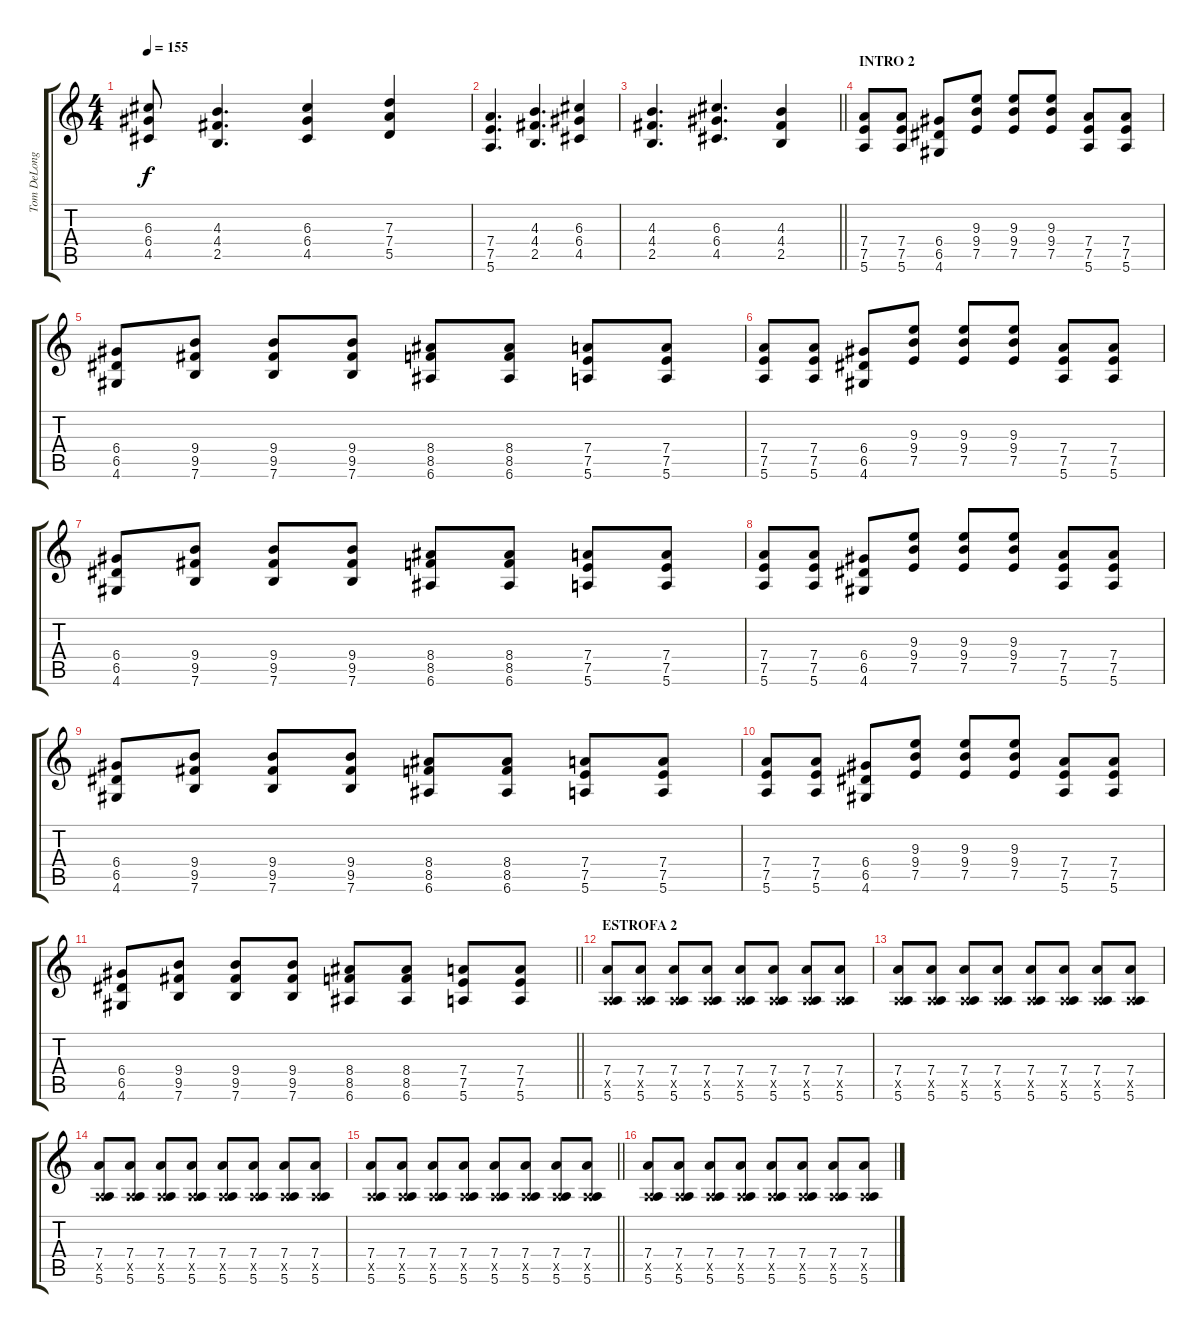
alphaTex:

\track ("Tom DeLonge (Guitarra)" "Tom DeLong") {instrument distortionguitar}
\staff {score tabs}
\tuning (E4 B3 G3 D3 A2 E2) {hide}
\ts (4 4)
\tempo 155
\clef g2
\ks c
(6.3{t} 6.4{t} 4.5{t}).8{dy f} (4.3 4.4 2.5).4{d} (6.3 6.4 4.5).4 (7.3 7.4 5.5).4 |
(7.4 7.5 5.6).4{d instrument distortionguitar} (4.3 4.4 2.5).4{d} (6.3 6.4 4.5).4 |
\barLineRight lightlight
(4.3 4.4 2.5).4{d} (6.3 6.4 4.5).4{d} (4.3 4.4 2.5).4 |
\section ("" "INTRO 2")
(7.4 7.5 5.6).8 (7.4 7.5 5.6).8 (6.4 6.5 4.6).8 (9.3 9.4 7.5).8 (9.3 9.4 7.5).8 (9.3 9.4 7.5).8 (7.4 7.5 5.6).8 (7.4 7.5 5.6).8 |
(6.4 6.5 4.6).8 (9.4 9.5 7.6).8 (9.4 9.5 7.6).8 (9.4 9.5 7.6).8 (8.4 8.5 6.6).8 (8.4 8.5 6.6).8 (7.4 7.5 5.6).8 (7.4 7.5 5.6).8 |
(7.4 7.5 5.6).8 (7.4 7.5 5.6).8 (6.4 6.5 4.6).8 (9.3 9.4 7.5).8 (9.3 9.4 7.5).8 (9.3 9.4 7.5).8 (7.4 7.5 5.6).8 (7.4 7.5 5.6).8 |
(6.4 6.5 4.6).8 (9.4 9.5 7.6).8 (9.4 9.5 7.6).8 (9.4 9.5 7.6).8 (8.4 8.5 6.6).8 (8.4 8.5 6.6).8 (7.4 7.5 5.6).8 (7.4 7.5 5.6).8 |
(7.4 7.5 5.6).8 (7.4 7.5 5.6).8 (6.4 6.5 4.6).8 (9.3 9.4 7.5).8 (9.3 9.4 7.5).8 (9.3 9.4 7.5).8 (7.4 7.5 5.6).8 (7.4 7.5 5.6).8 |
(6.4 6.5 4.6).8 (9.4 9.5 7.6).8 (9.4 9.5 7.6).8 (9.4 9.5 7.6).8 (8.4 8.5 6.6).8 (8.4 8.5 6.6).8 (7.4 7.5 5.6).8 (7.4 7.5 5.6).8 |
(7.4 7.5 5.6).8 (7.4 7.5 5.6).8 (6.4 6.5 4.6).8 (9.3 9.4 7.5).8 (9.3 9.4 7.5).8 (9.3 9.4 7.5).8 (7.4 7.5 5.6).8 (7.4 7.5 5.6).8 |
\barLineRight lightlight
(6.4 6.5 4.6).8 (9.4 9.5 7.6).8 (9.4 9.5 7.6).8 (9.4 9.5 7.6).8 (8.4 8.5 6.6).8 (8.4 8.5 6.6).8 (7.4 7.5 5.6).8 (7.4 7.5 5.6).8 |
\section ("" "ESTROFA 2")
(7.4 0.5{x} 5.6).8{instrument electricguitarclean} (7.4 0.5{x} 5.6).8 (7.4 0.5{x} 5.6).8 (7.4 0.5{x} 5.6).8 (7.4 0.5{x} 5.6).8 (7.4 0.5{x} 5.6).8 (7.4 0.5{x} 5.6).8 (7.4 0.5{x} 5.6).8 |
(7.4 0.5{x} 5.6).8 (7.4 0.5{x} 5.6).8 (7.4 0.5{x} 5.6).8 (7.4 0.5{x} 5.6).8 (7.4 0.5{x} 5.6).8 (7.4 0.5{x} 5.6).8 (7.4 0.5{x} 5.6).8 (7.4 0.5{x} 5.6).8 |
(7.4 0.5{x} 5.6).8 (7.4 0.5{x} 5.6).8 (7.4 0.5{x} 5.6).8 (7.4 0.5{x} 5.6).8 (7.4 0.5{x} 5.6).8 (7.4 0.5{x} 5.6).8 (7.4 0.5{x} 5.6).8 (7.4 0.5{x} 5.6).8 |
\barLineRight lightlight
(7.4 0.5{x} 5.6).8 (7.4 0.5{x} 5.6).8 (7.4 0.5{x} 5.6).8 (7.4 0.5{x} 5.6).8 (7.4 0.5{x} 5.6).8 (7.4 0.5{x} 5.6).8 (7.4 0.5{x} 5.6).8 (7.4 0.5{x} 5.6).8 |
(7.4 0.5{x} 5.6).8 (7.4 0.5{x} 5.6).8 (7.4 0.5{x} 5.6).8 (7.4 0.5{x} 5.6).8 (7.4 0.5{x} 5.6).8 (7.4 0.5{x} 5.6).8 (7.4 0.5{x} 5.6).8 (7.4 0.5{x} 5.6).8
